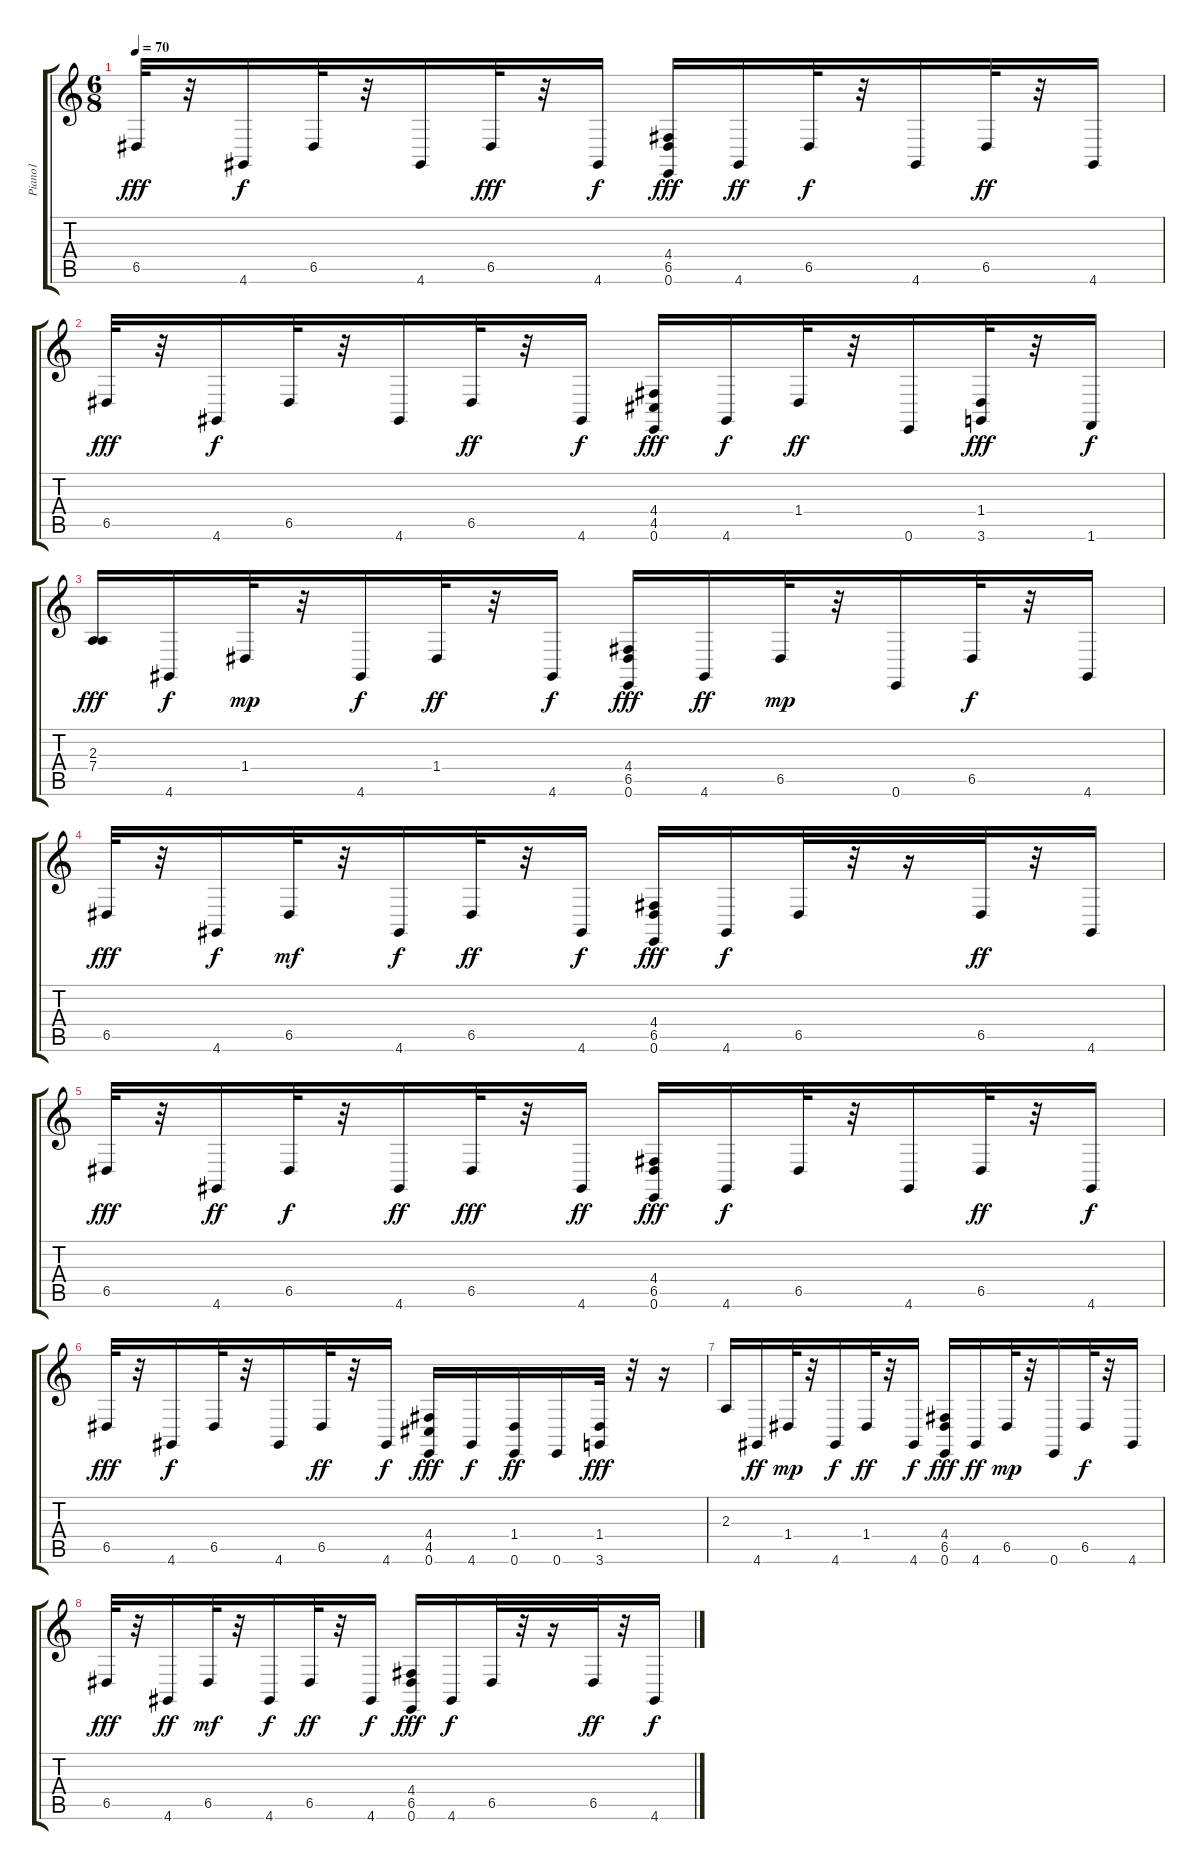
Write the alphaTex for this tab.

\track ("Piano1" "Piano1") {instrument acousticgrandpiano}
\staff {score tabs}
\tuning (E4 B3 G3 D3 A2 E2) {hide}
\ts (6 8)
\tempo 70
\clef g2
\ks c
6.5.32{dy fff} r.32 4.6.16{dy f} 6.5.32 r.32 4.6.16 6.5.32{dy fff} r.32 4.6.16{dy f} (4.4 6.5 0.6).16{dy fff} 4.6.16{dy ff} 6.5.32{dy f} r.32 4.6.16 6.5.32{dy ff} r.32 4.6.16 |
6.5.32{dy fff} r.32 4.6.16{dy f} 6.5.32 r.32 4.6.16 6.5.32{dy ff} r.32 4.6.16{dy f} (4.4 4.5 0.6).16{dy fff} 4.6.16{dy f} 1.4.32{dy ff} r.32 0.6.16 (1.4 3.6).32{dy fff} r.32 1.6.16{dy f} |
(2.3 7.4).16{dy fff} 4.6.16{dy f} 1.4.32{dy mp} r.32 4.6.16{dy f} 1.4.32{dy ff} r.32 4.6.16{dy f} (4.4 6.5 0.6).16{dy fff} 4.6.16{dy ff} 6.5.32{dy mp} r.32 0.6.16 6.5.32{dy f} r.32 4.6.16 |
6.5.32{dy fff} r.32 4.6.16{dy f} 6.5.32{dy mf} r.32 4.6.16{dy f} 6.5.32{dy ff} r.32 4.6.16{dy f} (4.4 6.5 0.6).16{dy fff} 4.6.16{dy f} 6.5.32 r.32 r.16 6.5.32{dy ff} r.32 4.6.16 |
6.5.32{dy fff} r.32 4.6.16{dy ff} 6.5.32{dy f} r.32 4.6.16{dy ff} 6.5.32{dy fff} r.32 4.6.16{dy ff} (4.4 6.5 0.6).16{dy fff} 4.6.16{dy f} 6.5.32 r.32 4.6.16 6.5.32{dy ff} r.32 4.6.16{dy f} |
6.5.32{dy fff} r.32 4.6.16{dy f} 6.5.32 r.32 4.6.16 6.5.32{dy ff} r.32 4.6.16{dy f} (4.4 4.5 0.6).16{dy fff} 4.6.16{dy f} (1.4 0.6).16{dy ff} 0.6.16 (1.4 3.6).32{dy fff} r.32 r.16 |
2.3.16 4.6.16{dy ff} 1.4.32{dy mp} r.32 4.6.16{dy f} 1.4.32{dy ff} r.32 4.6.16{dy f} (4.4 6.5 0.6).16{dy fff} 4.6.16{dy ff} 6.5.32{dy mp} r.32 0.6.16 6.5.32{dy f} r.32 4.6.16 |
6.5.32{dy fff} r.32 4.6.16{dy ff} 6.5.32{dy mf} r.32 4.6.16{dy f} 6.5.32{dy ff} r.32 4.6.16{dy f} (4.4 6.5 0.6).16{dy fff} 4.6.16{dy f} 6.5.32 r.32 r.16 6.5.32{dy ff} r.32 4.6.16{dy f}
